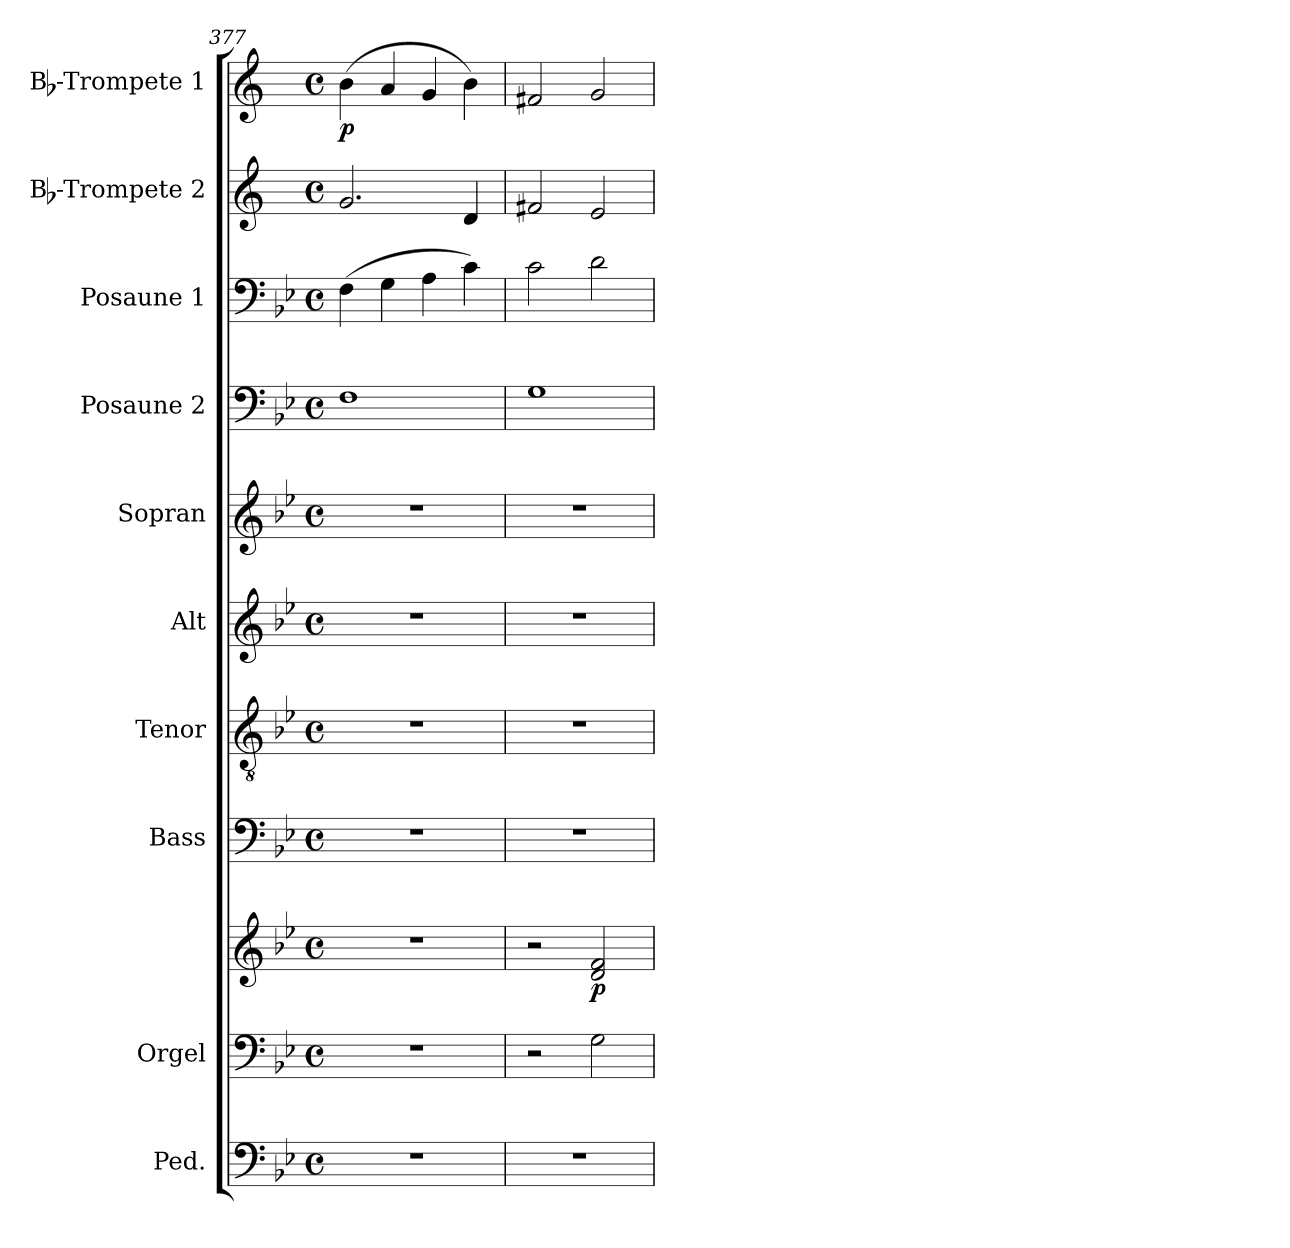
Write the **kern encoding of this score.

**kern	**kern	**kern	**dynam	**kern	**kern	**kern	**kern	**kern	**kern	**kern	**kern	**dynam
*part10	*part9	*part9	*part9	*part8	*part7	*part6	*part5	*part4	*part3	*part2	*part1	*part1
*staff11	*staff10	*staff9	*staff9/10	*staff8	*staff7	*staff6	*staff5	*staff4	*staff3	*staff2	*staff1	*staff1
*I"Ped.	*I"Orgel	*	*	*I"Bass	*I"Tenor	*I"Alt	*I"Sopran	*I"Posaune 2	*I"Posaune 1	*I"Bb-Trompete 2	*I"Bb-Trompete 1	*
*	*I'Org.	*	*	*I'B.	*I'T.	*I'A.	*I'S.	*I'Pos. 2	*I'Pos. 1	*I'Bb Trp. 2	*I'Bb Trp. 1	*
*clefF4	*clefF4	*clefG2	*	*clefF4	*clefGv2	*clefG2	*clefG2	*clefF4	*clefF4	*clefG2	*clefG2	*
*ITrd7c12	*	*	*	*	*	*	*	*	*	*ITrd1c2	*ITrd1c2	*
*k[b-e-]	*k[b-e-]	*k[b-e-]	*	*k[b-e-]	*k[b-e-]	*k[b-e-]	*k[b-e-]	*k[b-e-]	*k[b-e-]	*k[b-e-]	*k[b-e-]	*
*B-:	*B-:	*B-:	*	*B-:	*B-:	*B-:	*B-:	*B-:	*B-:	*B-:	*B-:	*
*M4/4	*M4/4	*M4/4	*	*M4/4	*M4/4	*M4/4	*M4/4	*M4/4	*M4/4	*M4/4	*M4/4	*
*met(c)	*met(c)	*met(c)	*	*met(c)	*met(c)	*met(c)	*met(c)	*met(c)	*met(c)	*met(c)	*met(c)	*
=377	=377	=377	=377	=377	=377	=377	=377	=377	=377	=377	=377	=377
!	!	!	!	!	!	!	!	!	!	!	!	!LO:DY:b
1r	1r	1r	.	1r	1r	1r	1r	1F	(>4F\	2.f/	(>4a\	p
.	.	.	.	.	.	.	.	.	4G\	.	4g/	.
.	.	.	.	.	.	.	.	.	4A\	.	4f/	.
.	.	.	.	.	.	.	.	.	4c\)	4c/	4a\)	.
=378	=378	=378	=378	=378	=378	=378	=378	=378	=378	=378	=378	=378
1r	2r	2r	.	1r	1r	1r	1r	1G	2c\	2en/	2en/	.
!	!	!	!LO:DY:b	!	!	!	!	!	!	!	!	!
.	2G\	2d/ 2f/	p	.	.	.	.	.	2d\	2d/	2f/	.
=	=	=	=	=	=	=	=	=	=	=	=	=
*-	*-	*-	*-	*-	*-	*-	*-	*-	*-	*-	*-	*-
